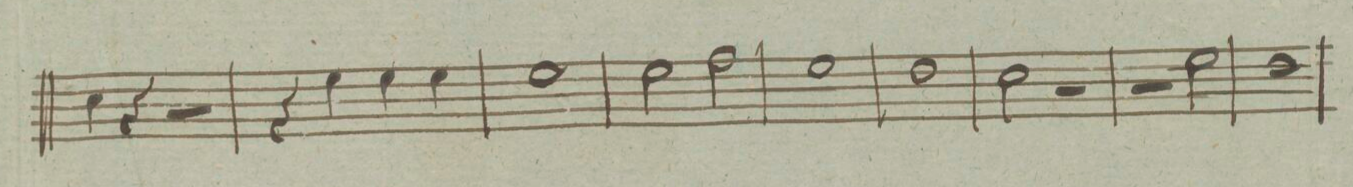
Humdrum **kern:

**kern	**dynam
*I"Clarinetto Primo in C. et B.	*
*clefG2	*
*k[]	*
*met(c)	*
*M4/4	*
4cc\	.
4r	.
2r	.
=53	=53
4r	.
4ee\	.
4ee\	.
4ee\	.
=54	=54
1ee	.
=55	=55
2ee\	.
2ff\	.
=56	=56
1ee	.
=57	=57
1dd	.
=58	=58
2cc\	.
2r	.
=59	=59
2r	.
2ee\	.
=60	=60
1dd	.
=61	=61
*-	*-
